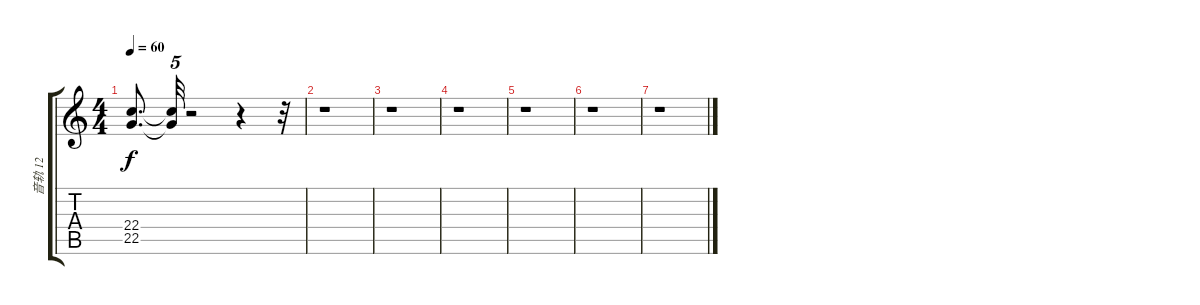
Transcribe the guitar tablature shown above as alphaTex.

\track ("音轨 12" "音轨 12") {instrument stringensemble1}
\staff {score tabs}
\tuning (E4 B3 G3 D3 A2 E2) {hide}
\ts (4 4)
\tempo 60
\clef g2
\ks c
(22.4{t} 22.5{t}).8{d dy f} (22.4{t} 22.5{t}).32{tu (5 4)} r.2 r.4 r.32 |
r.1 |
r.1 |
r.1 |
r.1 |
r.1 |
r.1
